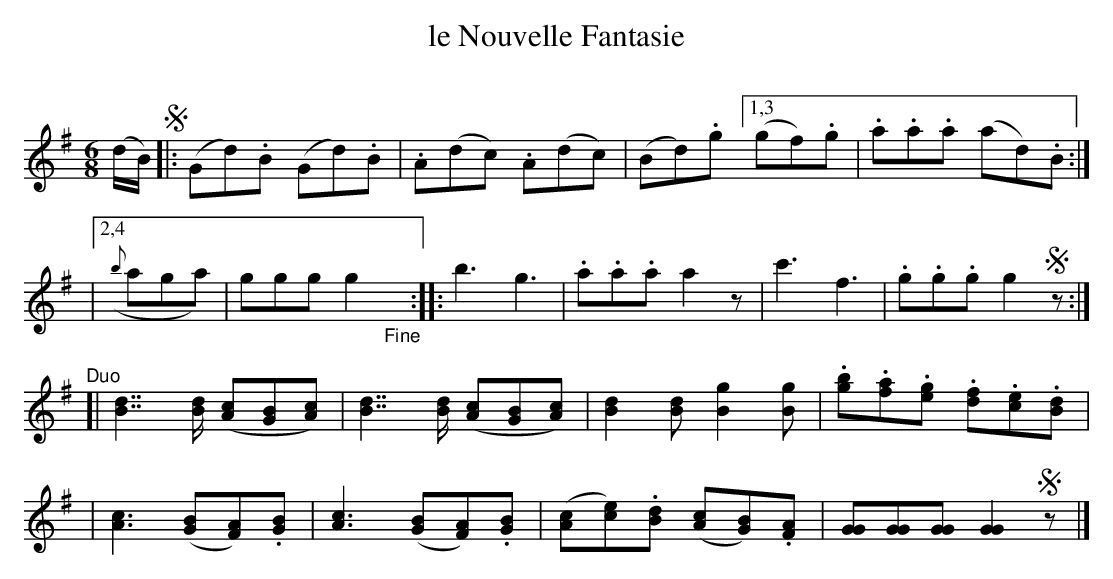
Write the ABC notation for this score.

X:1	% p.53
T: le Nouvelle Fantasie
O:
M: 6/8
L: 1/8
K: G
(d/B/) !segno!\
|: (Gd).B (Gd).B | .A(dc) .A(dc) | (Bd).g [1,3 (gf).g | .a.a.a (ad).B :|
                                         |[2,4 ({b}aga) | ggg g2 "_Fine"y:|\
|: b3 g3 | .a.a.a a2z | c'3 f3 | .g.g.g g2!segno!z :|
"^Duo"\
[| [dB]7/2 [d/B/] ([cA][BG][cA]) | [dB]7/2 [d/B/] ([cA][BG][cA]) \
| [d2B2][dB] [g2B2][gB] | .[bg].[af].[ge] .[fd].[ec].[dB] |
| [c3A3] ([BG][AF]).[BG] | [c3A3] ([BG][AF]).[BG] \
| ([cA][ec]).[dB] ([cA][BG]).[AF] | [GG][GG][GG] [G2G2]!segno!z |]
